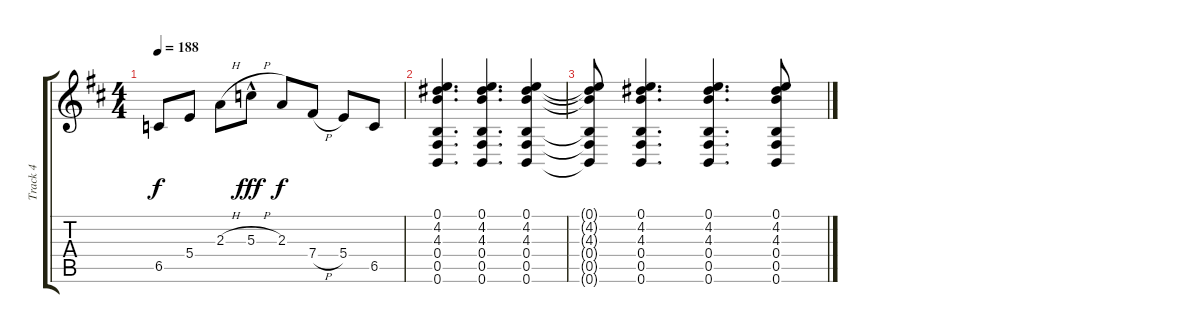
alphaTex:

\track ("Track 4" "Track 4") {instrument overdrivenguitar}
\staff {score tabs}
\tuning (E4 B3 G3 B2 Gb2 B1) {hide}
\ts (4 4)
\tempo 188
\clef g2
\ks bminor
6.5.8{dy f} 5.4.8 2.3{h}.8 5.3{h hac}.8{dy fff} 2.3.8{dy f} 7.4{h}.8 5.4.8 6.5.8 |
(0.1 4.2 4.3 0.4 0.5 0.6).4{d} (0.1 4.2 4.3 0.4 0.5 0.6).4{d} (0.1 4.2 4.3 0.4 0.5 0.6).4 |
(0.1{t} 4.2{t} 4.3{t} 0.4{t} 0.5{t} 0.6{t}).8 (0.1 4.2 4.3 0.4 0.5 0.6).4{d} (0.1 4.2 4.3 0.4 0.5 0.6).4{d} (0.1 4.2 4.3 0.4 0.5 0.6).8
